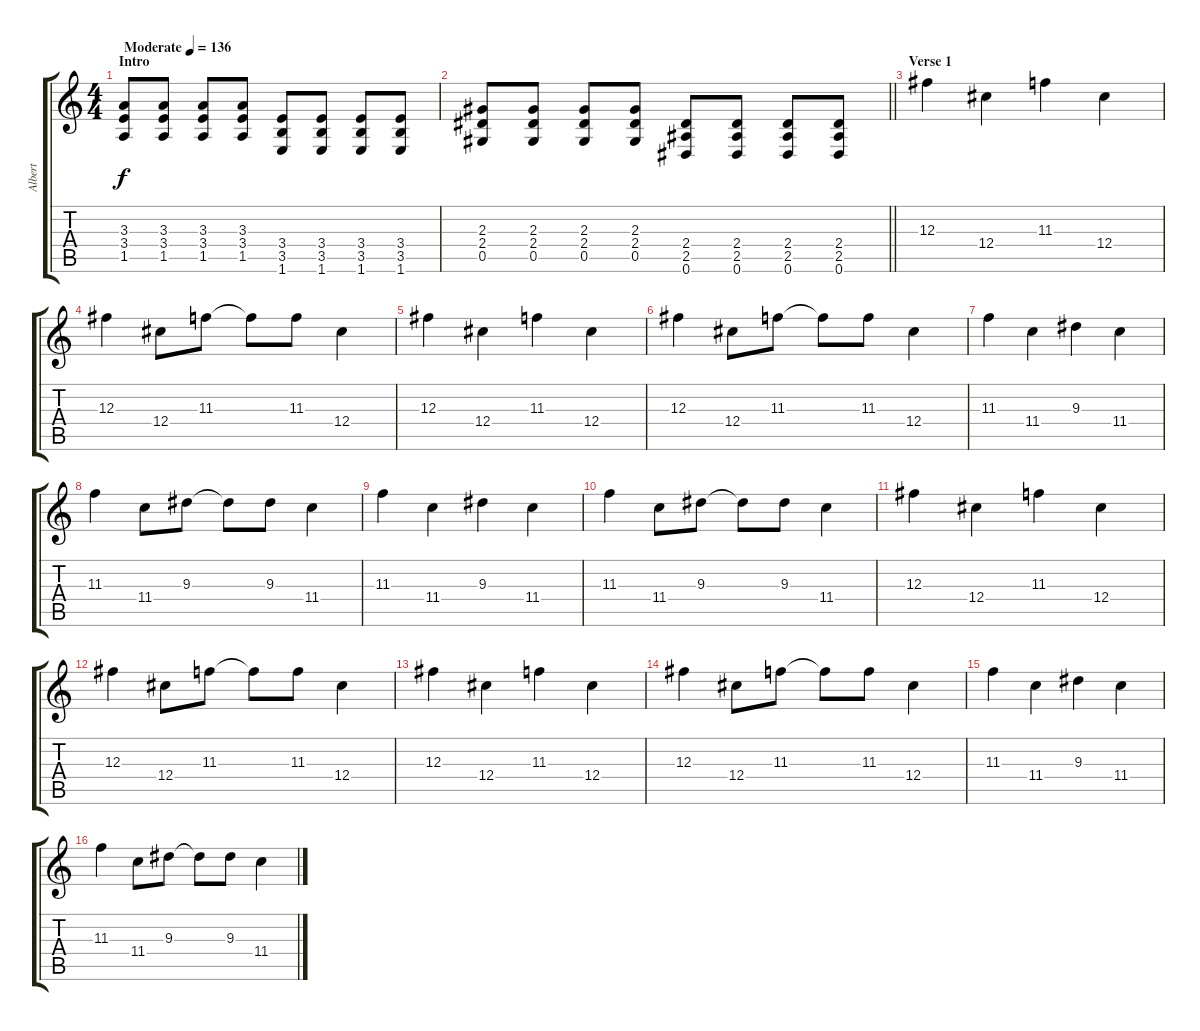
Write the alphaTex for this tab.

\track ("Albert" "Albert") {instrument overdrivenguitar}
\staff {score tabs}
\tuning (Eb4 Bb3 Gb3 Db3 Ab2 Eb2) {hide}
\ts (4 4)
\section ("" "Intro")
\tempo (136 "Moderate")
\clef g2
\ks c
(3.3 3.4 1.5).8{dy f instrument overdrivenguitar} (3.3 3.4 1.5).8 (3.3 3.4 1.5).8 (3.3 3.4 1.5).8 (3.4 3.5 1.6).8 (3.4 3.5 1.6).8 (3.4 3.5 1.6).8 (3.4 3.5 1.6).8 |
\barLineRight lightlight
(2.3 2.4 0.5).8 (2.3 2.4 0.5).8 (2.3 2.4 0.5).8 (2.3 2.4 0.5).8 (2.4 2.5 0.6).8 (2.4 2.5 0.6).8 (2.4 2.5 0.6).8 (2.4 2.5 0.6).8 |
\section ("" "Verse 1")
12.3.4 12.4.4 11.3.4 12.4.4 |
12.3.4 12.4.8 11.3.8 11.3{t}.8 11.3.8 12.4.4 |
12.3.4 12.4.4 11.3.4 12.4.4 |
12.3.4 12.4.8 11.3.8 11.3{t}.8 11.3.8 12.4.4 |
11.3.4 11.4.4 9.3.4 11.4.4 |
11.3.4 11.4.8 9.3.8 9.3{t}.8 9.3.8 11.4.4 |
11.3.4 11.4.4 9.3.4 11.4.4 |
11.3.4 11.4.8 9.3.8 9.3{t}.8 9.3.8 11.4.4 |
12.3.4 12.4.4 11.3.4 12.4.4 |
12.3.4 12.4.8 11.3.8 11.3{t}.8 11.3.8 12.4.4 |
12.3.4 12.4.4 11.3.4 12.4.4 |
12.3.4 12.4.8 11.3.8 11.3{t}.8 11.3.8 12.4.4 |
11.3.4 11.4.4 9.3.4 11.4.4 |
11.3.4 11.4.8 9.3.8 9.3{t}.8 9.3.8 11.4.4
